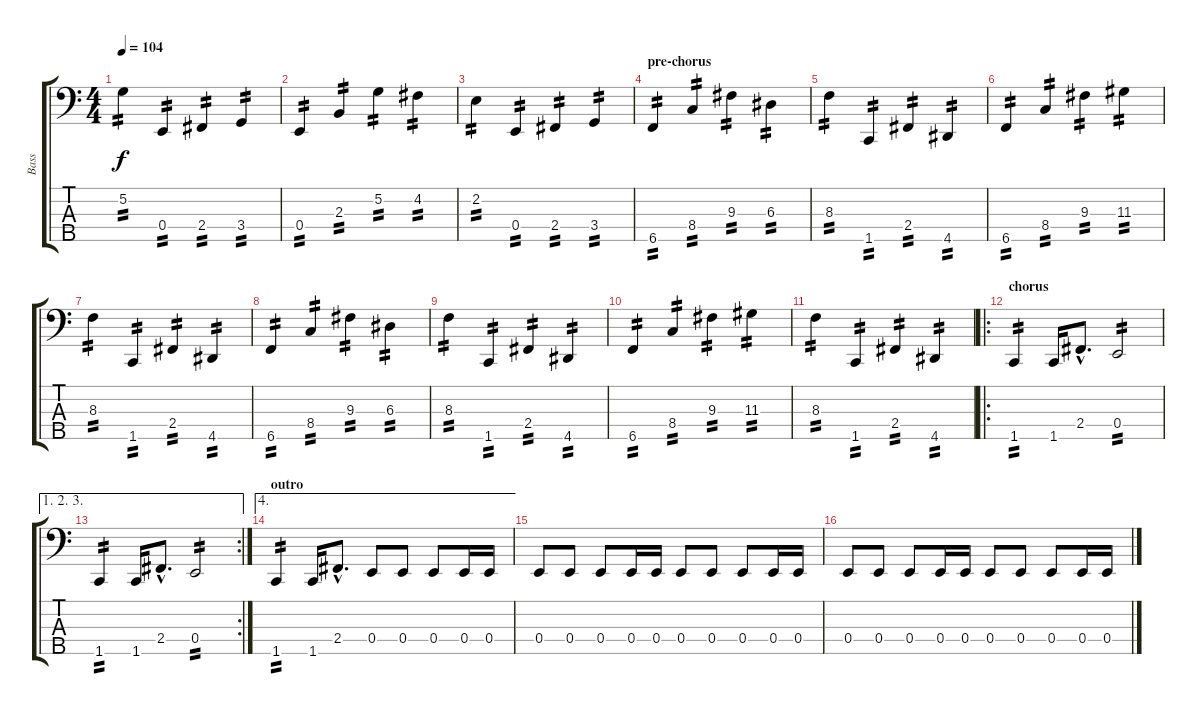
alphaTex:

\track ("Bass" "Bass") {instrument electricbasspick}
\staff {score tabs}
\tuning (G2 D2 A1 E1 B0) {hide}
\ts (4 4)
\tempo 104
\clef f4
\ks c
5.2.4{tp 2 dy f} 0.4.4{tp 2} 2.4.4{tp 2} 3.4.4{tp 2} |
0.4.4{tp 2} 2.3.4{tp 2} 5.2.4{tp 2} 4.2.4{tp 2} |
2.2.4{tp 2} 0.4.4{tp 2} 2.4.4{tp 2} 3.4.4{tp 2} |
\section ("" "pre-chorus")
6.5.4{tp 2} 8.4.4{tp 2} 9.3.4{tp 2} 6.3.4{tp 2} |
8.3.4{tp 2} 1.5.4{tp 2} 2.4.4{tp 2} 4.5.4{tp 2} |
6.5.4{tp 2} 8.4.4{tp 2} 9.3.4{tp 2} 11.3.4{tp 2} |
8.3.4{tp 2} 1.5.4{tp 2} 2.4.4{tp 2} 4.5.4{tp 2} |
6.5.4{tp 2} 8.4.4{tp 2} 9.3.4{tp 2} 6.3.4{tp 2} |
8.3.4{tp 2} 1.5.4{tp 2} 2.4.4{tp 2} 4.5.4{tp 2} |
6.5.4{tp 2} 8.4.4{tp 2} 9.3.4{tp 2} 11.3.4{tp 2} |
8.3.4{tp 2} 1.5.4{tp 2} 2.4.4{tp 2} 4.5.4{tp 2} |
\ro
\section ("" "chorus")
1.5.4{tp 2} 1.5.16 2.4{hac}.8{d} 0.4.2{tp 2} |
\ae (1 2 3)
\rc 2
1.5.4{tp 2} 1.5.16 2.4{hac}.8{d} 0.4.2{tp 2} |
\ae 4
\section ("" "outro")
1.5.4{tp 2} 1.5.16 2.4{hac}.8{d} 0.4.8 0.4.8 0.4.8 0.4.16 0.4.16 |
0.4.8 0.4.8 0.4.8 0.4.16 0.4.16 0.4.8 0.4.8 0.4.8 0.4.16 0.4.16 |
0.4.8 0.4.8 0.4.8 0.4.16 0.4.16 0.4.8 0.4.8 0.4.8 0.4.16 0.4.16
